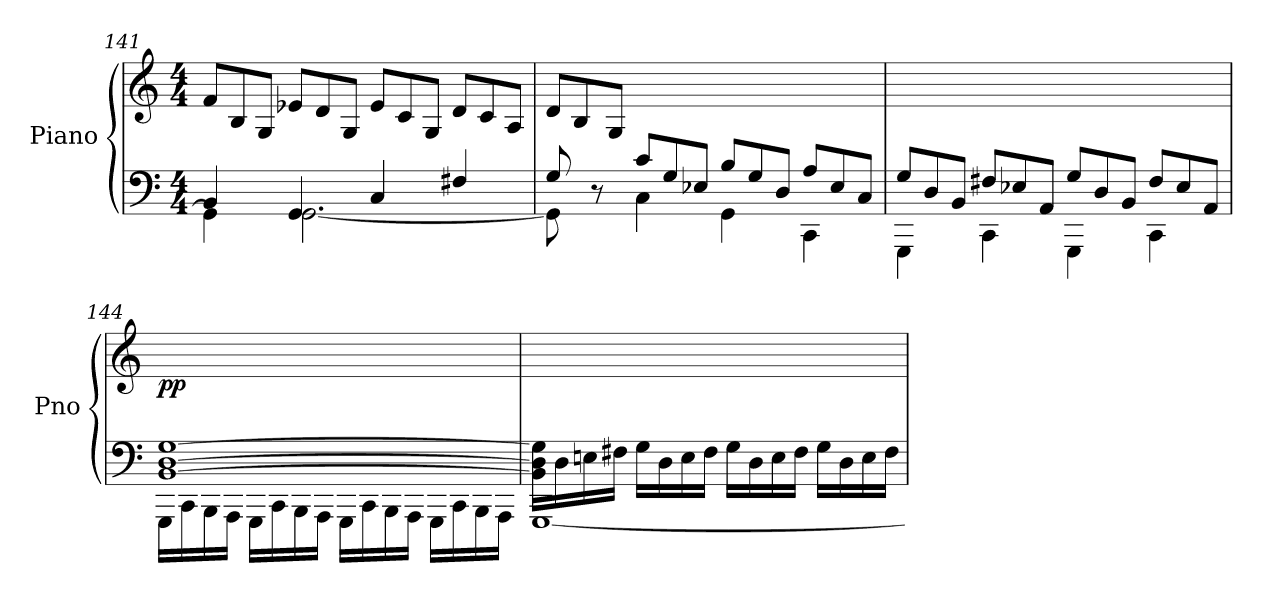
**kern	**kern	**dynam
*part1	*part1	*part1
*staff2	*staff1	*staff1/2
*I"Piano	*	*
*I'Pno	*	*
!!LO:LB:g=z
*clefF4	*clefG2	*
*k[]	*k[]	*
*M4/4	*M4/4	*
=141	=141	=141
*^	*	*
*	*	*Xtuplet	*
4BB/	4GG\]	12f/L	.
.	.	12B/	.
.	.	12G/J	.
4GG/	[2.GG\	12e-X/L	.
.	.	12d/	.
.	.	12G/J	.
4C/	.	12e-/L	.
.	.	12c/	.
.	.	12G/J	.
4F#X/	.	12d/L	.
.	.	12c/	.
.	.	12A/J	.
=142	=142	=142	=142
*	*^	*	*
4ryy	8G/	8GG\]	12d/L	.
.	.	.	12B/	.
.	8r	2..ryy	.	.
.	.	.	12G/J	.
*Xtuplet	*	*	*	*
12c/L	4C\	.	12ryy	.
!	!	!	!	!LO:DY:b
12G/	.	.	3%2ryy	other-dynamics
12E-X/J	.	.	.	.
12B/L	4GG\	.	.	.
12G/	.	.	.	.
12D/J	.	.	.	.
12A/L	4CC\	.	.	.
12E-/	.	.	.	.
12C/J	.	.	.	.
*	*v	*v	*	*
=143	=143	=143	=143
12G/L	4GGG\	1ryy	.
12D/	.	.	.
12BB/J	.	.	.
12F#X/L	4CC\	.	.
12E-X/	.	.	.
12AA/J	.	.	.
12G/L	4GGG\	.	.
12D/	.	.	.
12BB/J	.	.	.
12F#/L	4CC\	.	.
12E-/	.	.	.
12AA/J	.	.	.
!!LO:LB:g=z
=144	=144	=144	=144
!	!	!	!LO:DY:b
[1BB [1D [1G	16GGG\LL	1ryy	pp
.	16CC\	.	.
.	16BBB\	.	.
.	16AAA\JJ	.	.
.	16GGG\LL	.	.
.	16CC\	.	.
.	16BBB\	.	.
.	16AAA\JJ	.	.
.	16GGG\LL	.	.
.	16CC\	.	.
.	16BBB\	.	.
.	16AAA\JJ	.	.
.	16GGG\LL	.	.
.	16CC\	.	.
.	16BBB\	.	.
.	16AAA\JJ	.	.
=145	=145	=145	=145
16BB\] 16D\] 16G\]LL	[1GGG	1ryy	.
16D\	.	.	.
16En\	.	.	.
16F#X\JJ	.	.	.
16G\LL	.	.	.
16D\	.	.	.
16E\	.	.	.
16F#\JJ	.	.	.
16G\LL	.	.	.
16D\	.	.	.
16E\	.	.	.
16F#\JJ	.	.	.
16G\LL	.	.	.
16D\	.	.	.
16E\	.	.	.
16F#\JJ	.	.	.
*v	*v	*	*
=	=	=
*-	*-	*-
